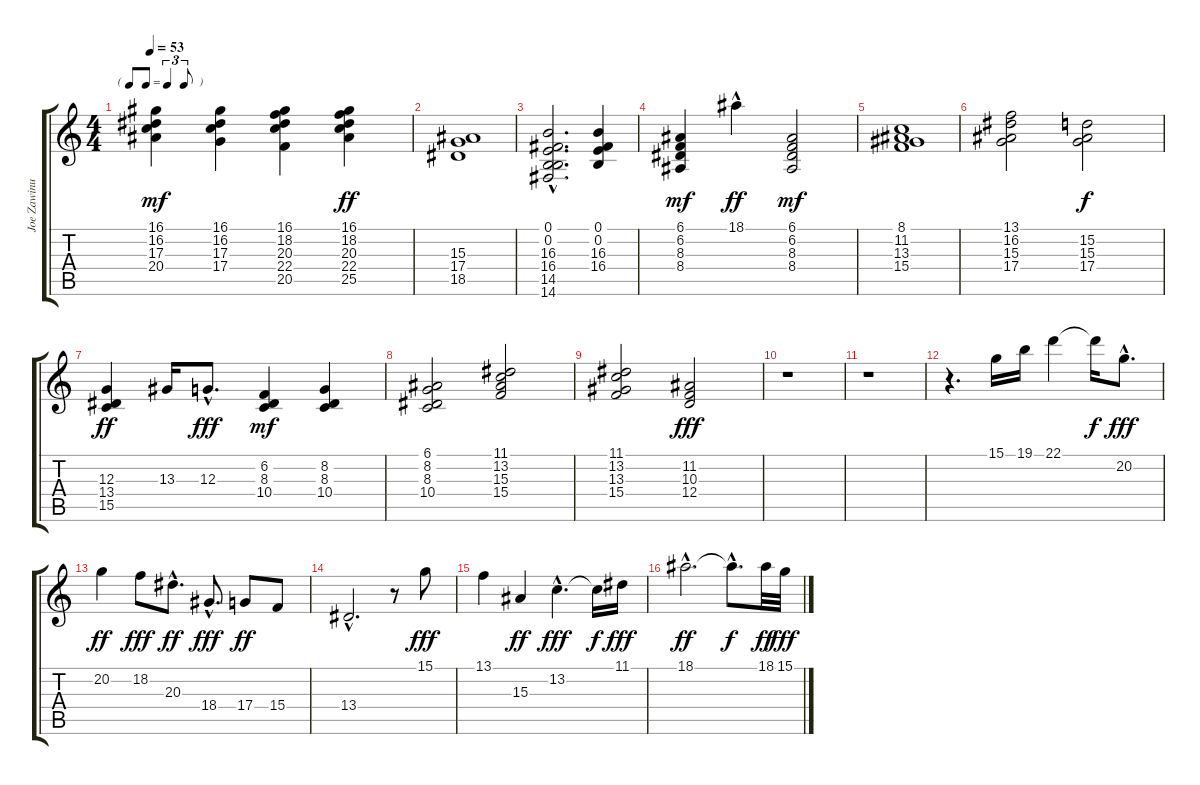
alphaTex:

\track ("Joe Zawinul" "Joe Zawinu") {instrument brightacousticpiano}
\staff {score tabs}
\tuning (E4 B3 G3 D3 A2 E2) {hide}
\ts (4 4)
\tf triplet8th
\tempo 53
\clef g2
\ks c
(16.1 16.2 17.3 20.4).4{dy mf} (16.1 16.2 17.3 17.4).4 (16.1 18.2 20.3 22.4 20.5).4 (16.1 18.2 20.3 22.4 25.5).4{dy ff} |
(15.3 17.4 18.5).1 |
(0.1{hac} 0.2{hac} 16.3{hac} 16.4{hac} 14.5{hac} 14.6).2{d} (0.1 0.2 16.3 16.4).4 |
(6.1 6.2 8.3 8.4).4{dy mf} 18.1{hac}.4{dy ff} (6.1 6.2 8.3 8.4).2{dy mf} |
(8.1 11.2 13.3 15.4).1 |
(13.1 16.2 15.3 17.4).2 (15.2 15.3 17.4).2{dy f} |
(12.3 13.4 15.5).4{dy ff} 13.3.16 12.3{hac}.8{d dy fff} (6.2 8.3 10.4).4{dy mf} (8.2 8.3 10.4).4 |
(6.1 8.2 8.3 10.4).2 (11.1 13.2 15.3 15.4).2 |
(11.1 13.2 13.3 15.4).2 (11.2 10.3 12.4).2{dy fff} |
r.1 |
r.1 |
r.4{d} 15.1.16 19.1.16 22.1.4 22.1{t}.16{dy f} 20.2{hac}.8{d dy fff} |
20.2.4{dy ff} 18.2.8{dy fff} 20.3{hac}.8{d dy ff} 18.4{hac}.8{d dy fff} 17.4.8{dy ff} 15.4.8 |
13.4{hac}.2{d} r.8 15.1.8{dy fff} |
13.1.4 15.3.4{dy ff} 13.2{hac}.4{d dy fff} 13.2{t}.16{dy f} 11.1.16{dy fff} |
18.1{hac}.2{d dy ff} 18.1{hac t}.8{d dy f} 18.1.32{dy ff} 15.1.32{dy fff}
